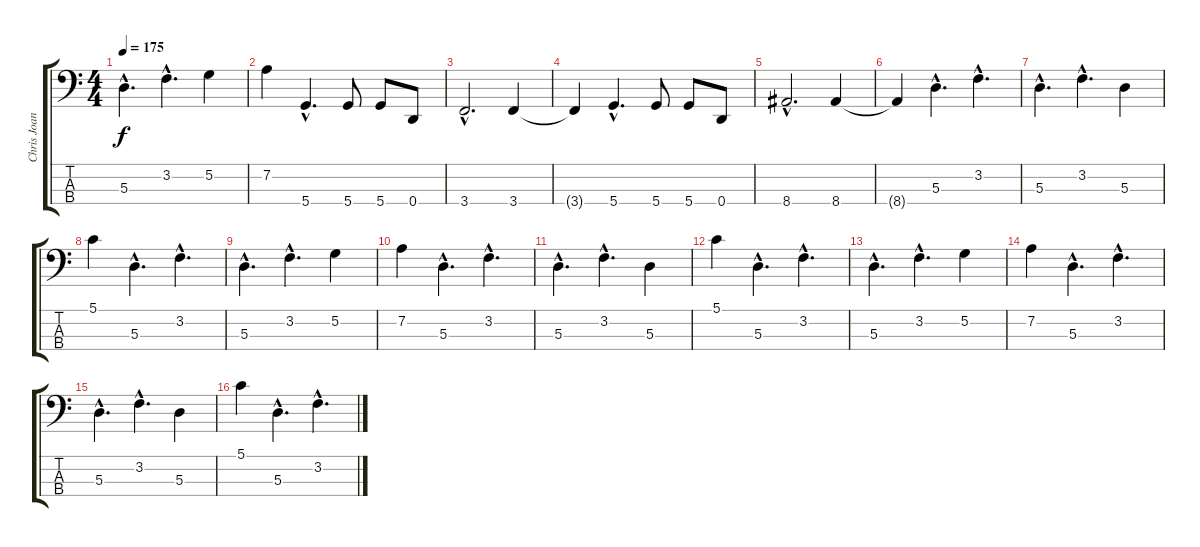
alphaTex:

\track ("Chris Joannou" "Chris Joan") {instrument electricbasspick}
\staff {score tabs}
\tuning (G2 D2 A1 D1) {hide}
\ts (4 4)
\tempo 175
\clef f4
\ks c
5.3{hac}.4{d dy f} 3.2{hac}.4{d} 5.2.4 |
7.2.4 5.4{hac}.4{d} 5.4.8 5.4.8 0.4.8 |
3.4{hac}.2{d} 3.4.4 |
3.4{t}.4 5.4{hac}.4{d} 5.4.8 5.4.8 0.4.8 |
8.4{hac}.2{d} 8.4.4 |
8.4{t}.4 5.3{hac}.4{d} 3.2{hac}.4{d} |
5.3{hac}.4{d} 3.2{hac}.4{d} 5.3.4 |
5.1.4 5.3{hac}.4{d} 3.2{hac}.4{d} |
5.3{hac}.4{d} 3.2{hac}.4{d} 5.2.4 |
7.2.4 5.3{hac}.4{d} 3.2{hac}.4{d} |
5.3{hac}.4{d} 3.2{hac}.4{d} 5.3.4 |
5.1.4 5.3{hac}.4{d} 3.2{hac}.4{d} |
5.3{hac}.4{d} 3.2{hac}.4{d} 5.2.4 |
7.2.4 5.3{hac}.4{d} 3.2{hac}.4{d} |
5.3{hac}.4{d} 3.2{hac}.4{d} 5.3.4 |
5.1.4 5.3{hac}.4{d} 3.2{hac}.4{d}
